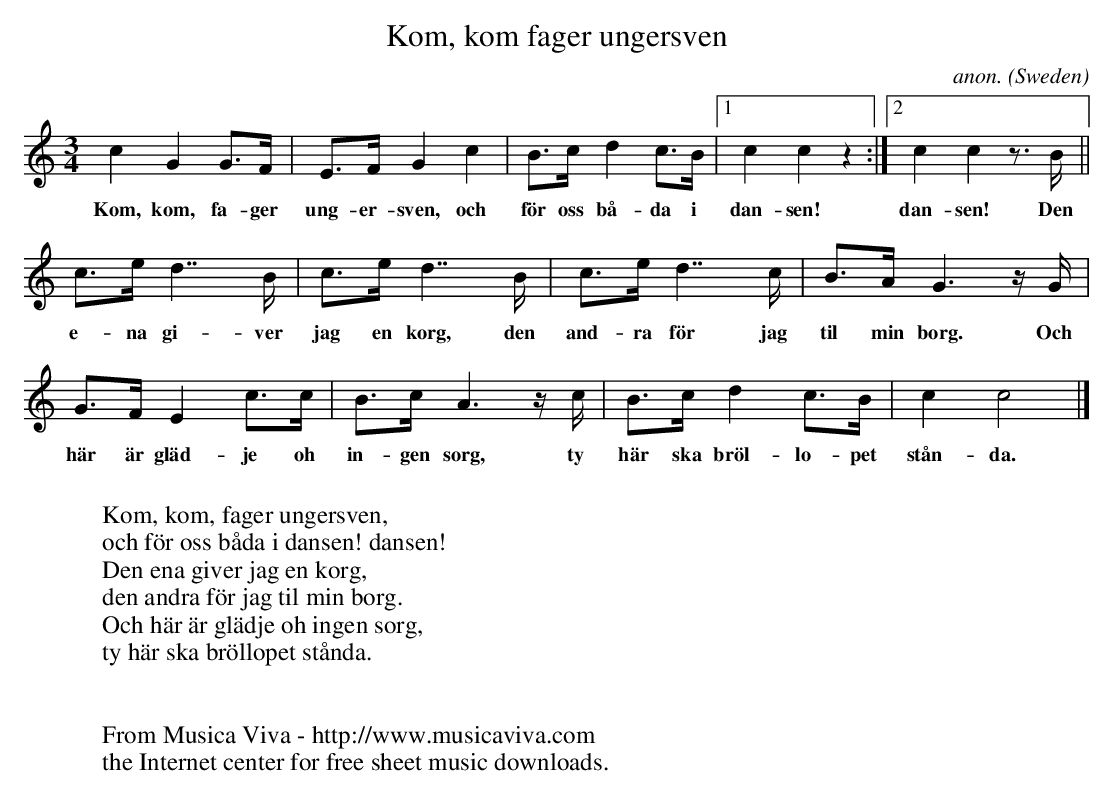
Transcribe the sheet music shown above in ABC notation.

X:1
T:Kom, kom fager ungersven
C:anon.
O:Sweden
M:3/4
L:1/8
K:C
c2G2G>F|E>FG2c2|B>cd2c>B|[1c2c2z2:|[2c2c2 z>B||
w:Kom, kom, fa-ger ung-er-sven, och f\"or oss b\aa-da i dan-sen! dan-sen! Den
c>ed7/2B/|c>ed7/2B/|c>ed7/2c/|B>AG3 z/G/|
w:e-na gi-ver jag en korg, den and-ra f\"or jag til min borg. Och
G>FE2c>c|B>cA3 z/c/|B>cd2c>B|c2c4|]
w:h\"ar \"ar gl\"ad-je oh in-gen sorg, ty h\"ar ska br\"ol-lo-pet st\aan-da.
W:
W:Kom, kom, fager ungersven,
W:och f\"or oss b\aada i dansen! dansen!
W:Den ena giver jag en korg,
W:den andra f\"or jag til min borg.
W:Och h\"ar \"ar gl\"adje oh ingen sorg,
W:ty h\"ar ska br\"ollopet st\aanda.
W:
W:
W:  From Musica Viva - http://www.musicaviva.com
W:  the Internet center for free sheet music downloads.
